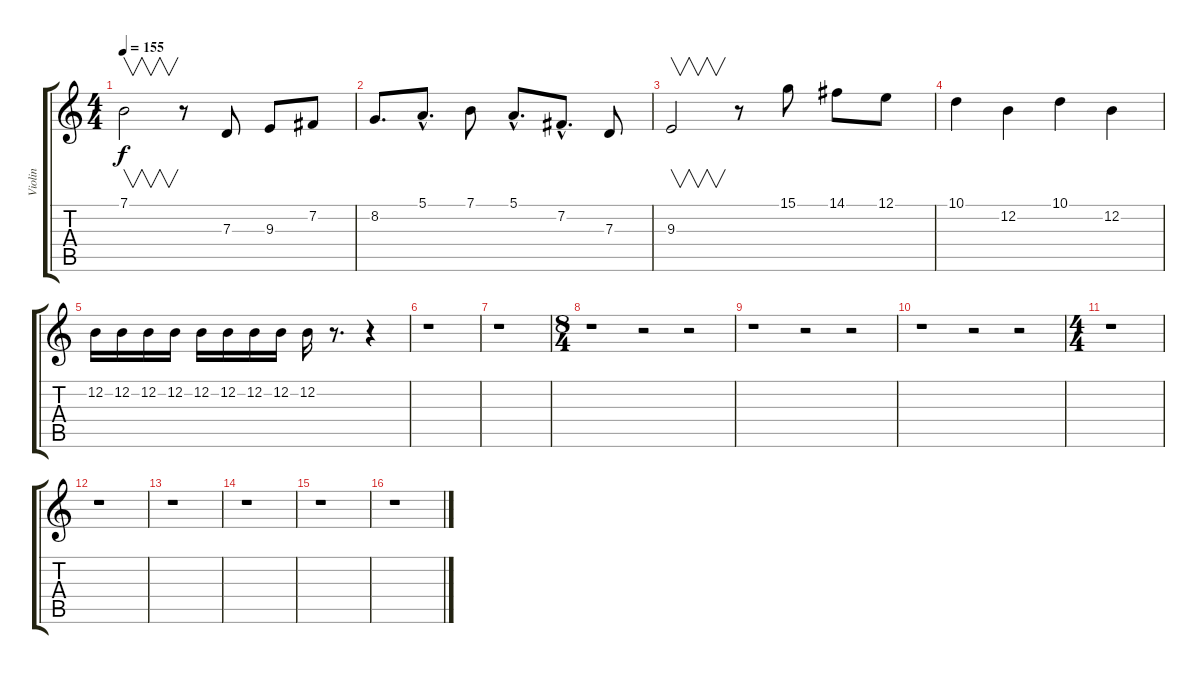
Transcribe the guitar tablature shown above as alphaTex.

\track ("Violin" "Violin") {instrument violin}
\staff {score tabs}
\tuning (E4 B3 G3 D3 A2 E2) {hide}
\ts (4 4)
\tempo 155
\clef g2
\ks c
7.1.2{v dy f} r.8 7.3.8 9.3.8 7.2.8 |
8.2.8{d} 5.1{hac}.8{d} 7.1.8 5.1{hac}.8{d} 7.2{hac}.8{d} 7.3.8 |
9.3.2{v} r.8 15.1.8 14.1.8 12.1.8 |
10.1.4 12.2.4 10.1.4 12.2.4 |
12.2.16 12.2.16 12.2.16 12.2.16 12.2.16 12.2.16 12.2.16 12.2.16 12.2.16 r.8{d} r.4 |
r.1 |
r.1 |
\ts (8 4)
r.1 r.2 r.2 |
r.1 r.2 r.2 |
r.1 r.2 r.2 |
\ts (4 4)
r.1 |
r.1 |
r.1 |
r.1 |
r.1 |
r.1
